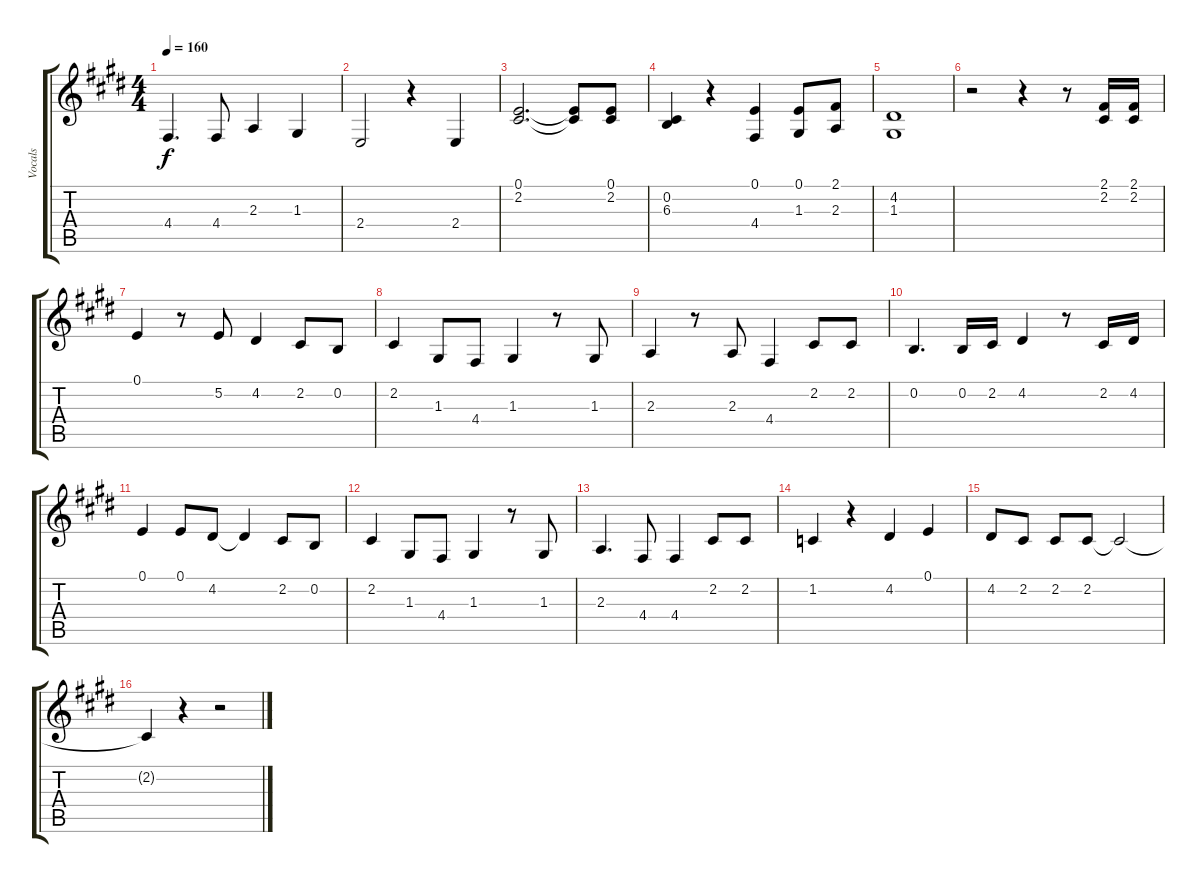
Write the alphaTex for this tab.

\track ("Vocals" "Vocals") {instrument voiceoohs}
\staff {score tabs}
\tuning (E4 B3 G3 D3 A2 E2) {hide}
\ts (4 4)
\tempo 160
\clef g2
\ks e
4.4.4{d dy f} 4.4.8 2.3.4 1.3.4 |
2.4.2 r.4 2.4.4 |
(0.1 2.2).2{d} (0.1{t} 2.2{t}).8 (0.1 2.2).8 |
(0.2 6.3).4 r.4 (0.1 4.4).4 (0.1 1.3).8 (2.1 2.3).8 |
(4.2 1.3).1 |
r.2 r.4 r.8 (2.1 2.2).16 (2.1 2.2).16 |
0.1.4 r.8 5.2.8 4.2.4 2.2.8 0.2.8 |
2.2.4 1.3.8 4.4.8 1.3.4 r.8 1.3.8 |
2.3.4 r.8 2.3.8 4.4.4 2.2.8 2.2.8 |
0.2.4{d} 0.2.16 2.2.16 4.2.4 r.8 2.2.16 4.2.16 |
0.1.4 0.1.8 4.2.8 4.2{t}.4 2.2.8 0.2.8 |
2.2.4 1.3.8 4.4.8 1.3.4 r.8 1.3.8 |
2.3.4{d} 4.4.8 4.4.4 2.2.8 2.2.8 |
1.2.4 r.4 4.2.4 0.1.4 |
4.2.8 2.2.8 2.2.8 2.2.8 2.2{t}.2 |
2.2{t}.4 r.4 r.2
